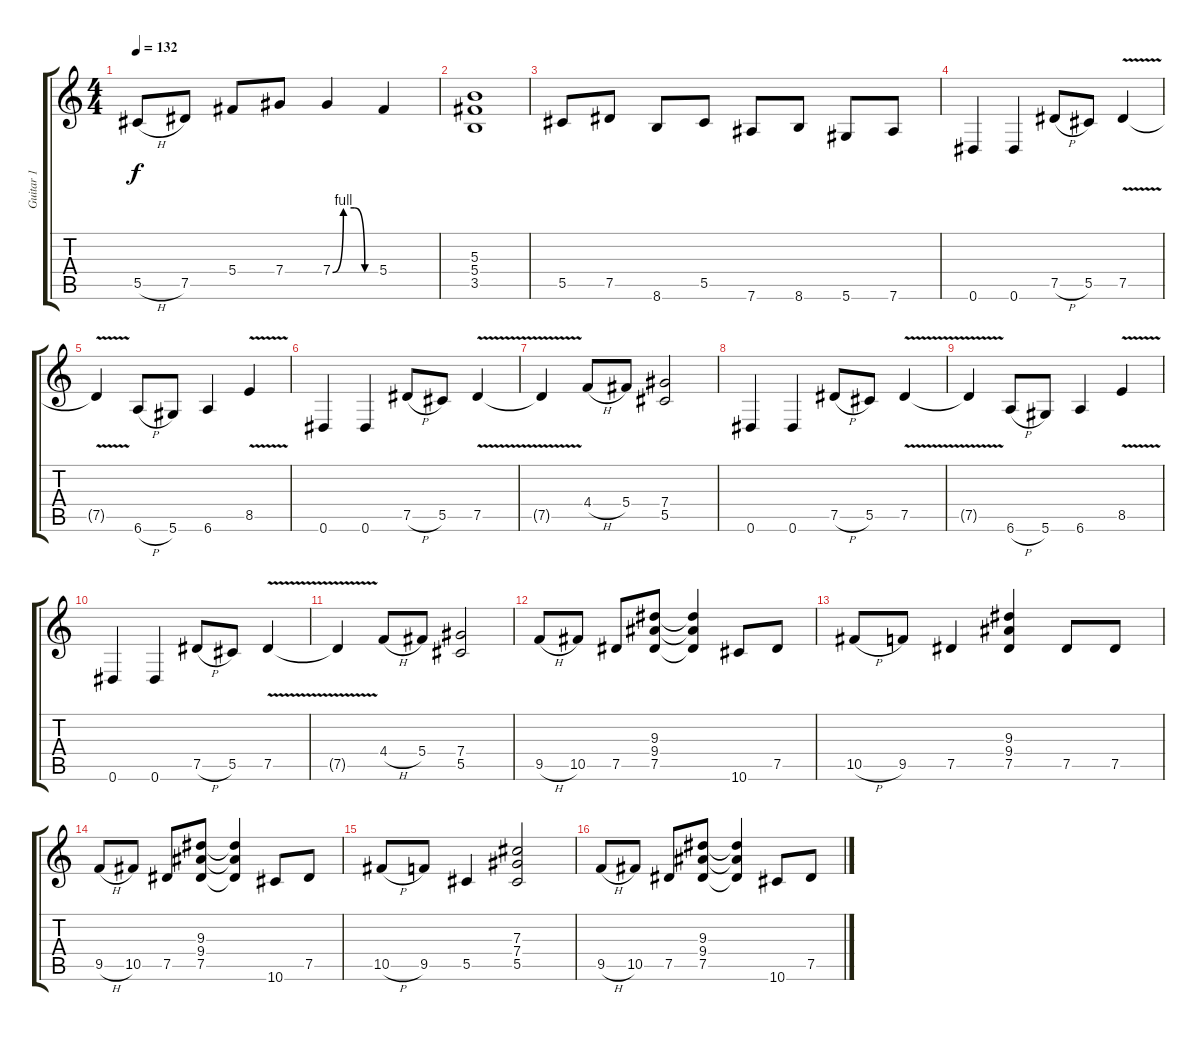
\track ("Guitar 1" "Guitar 1") {instrument distortionguitar}
\staff {score tabs}
\tuning (Eb4 Bb3 Gb3 Db3 Ab2 Eb2) {hide}
\ts (4 4)
\tempo 132
\clef g2
\ks c
5.5{h}.8{dy f} 7.5.8 5.4.8 7.4.8 7.4{be (custom 0 0 15 4 30 4 45 0 60 0)}.4 5.4.4 |
(5.3 5.4 3.5).1 |
5.5.8 7.5.8 8.6.8 5.5.8 7.6.8 8.6.8 5.6.8 7.6.8 |
0.6.4 0.6.4 7.5{h}.8 5.5.8 7.5{v}.4 |
7.5{t}.4 6.6{h}.8 5.6.8 6.6.4 8.5{v}.4 |
0.6.4 0.6.4 7.5{h}.8 5.5.8 7.5{v}.4 |
7.5{t}.4 4.4{h}.8 5.4.8 (7.4 5.5).2 |
0.6.4 0.6.4 7.5{h}.8 5.5.8 7.5{v}.4 |
7.5{t}.4 6.6{h}.8 5.6.8 6.6.4 8.5{v}.4 |
0.6.4 0.6.4 7.5{h}.8 5.5.8 7.5{v}.4 |
7.5{t}.4 4.4{h}.8 5.4.8 (7.4 5.5).2 |
9.5{h}.8 10.5.8 7.5.8 (9.3 9.4 7.5).8 (9.3{t} 9.4{t} 7.5{t}).4 10.6.8 7.5.8 |
10.5{h}.8 9.5.8 7.5.4 (9.3 9.4 7.5).4 7.5.8 7.5.8 |
9.5{h}.8 10.5.8 7.5.8 (9.3 9.4 7.5).8 (9.3{t} 9.4{t} 7.5{t}).4 10.6.8 7.5.8 |
10.5{h}.8 9.5.8 5.5.4 (7.3 7.4 5.5).2 |
9.5{h}.8 10.5.8 7.5.8 (9.3 9.4 7.5).8 (9.3{t} 9.4{t} 7.5{t}).4 10.6.8 7.5.8
